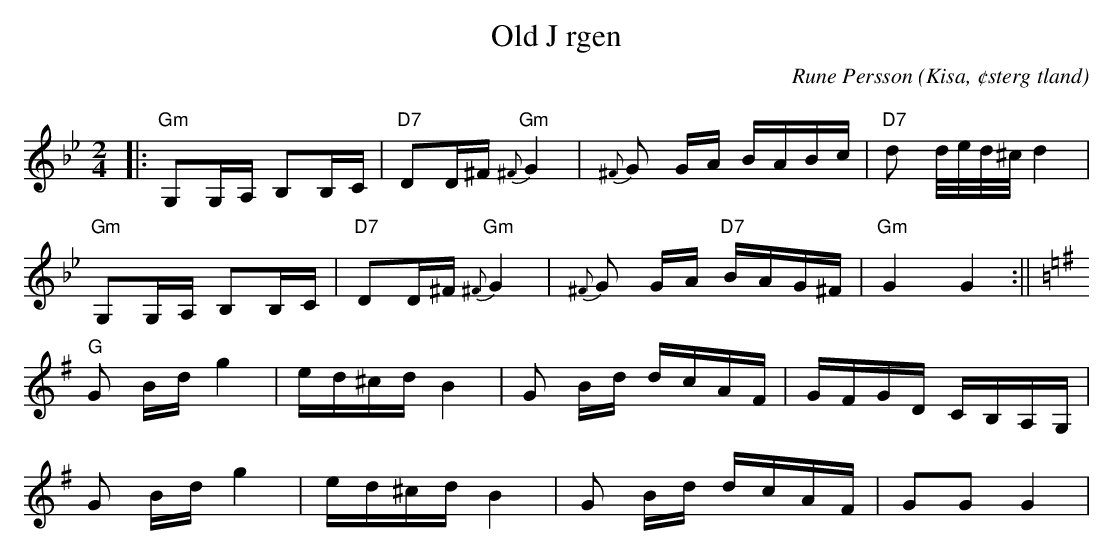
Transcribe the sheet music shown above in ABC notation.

X:1
T:Old J rgen
C:Rune Persson
O:Kisa, ¢sterg tland
Q:60
M:2/4
L:1/8
K:Gm
|:"Gm"G,G,/A,/ B,B,/C/|"D7"DD/^F/"Gm" {^F}G2|{^F}G G/A/ B/A/B/c/|"D7"d d/4e/4d/4^c/4 d2|
"Gm"G,G,/A,/ B,B,/C/|"D7"DD/^F/"Gm" {^F}G2|{^F}G G/A/ "D7"B/A/G/^F/|"Gm"G2 G2:||
[K:G]"G" G B/d/ g2|e/d/^c/d/ B2 | G B/d/ d/c/A/F/|G/F/G/D/ C/B,/A,/G,/|
G B/d/ g2|e/d/^c/d/ B2 | G B/d/ d/c/A/F/|GG G2|
